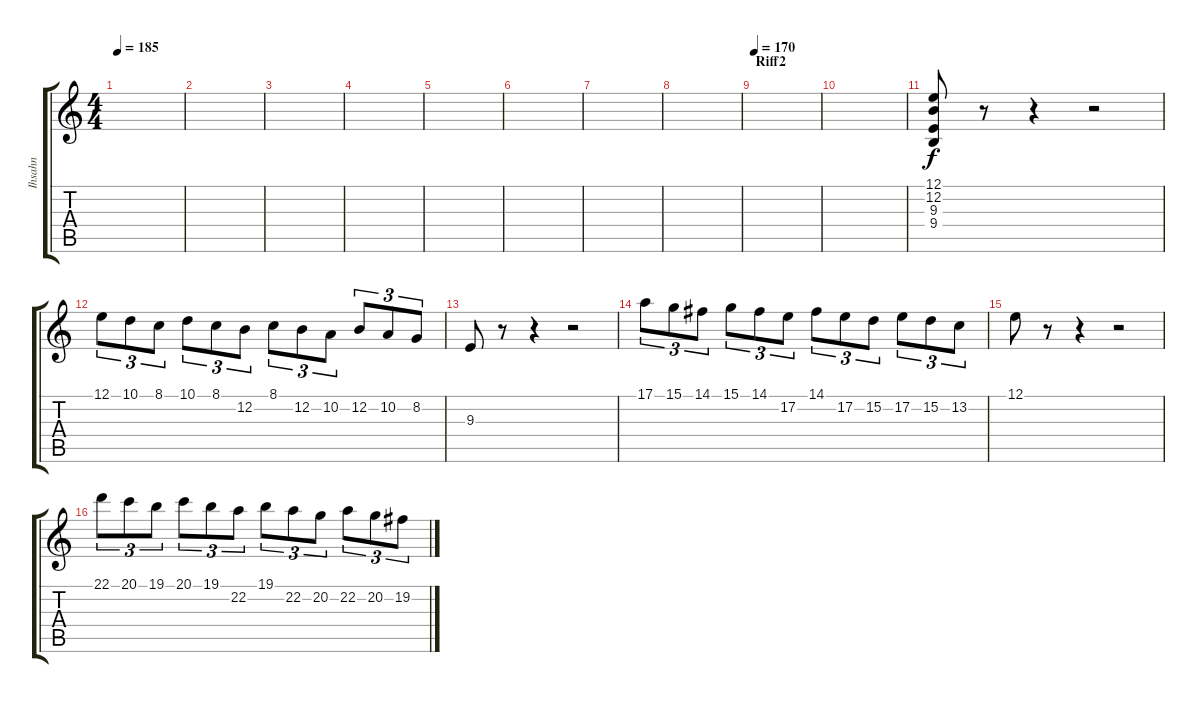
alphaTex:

\track ("Ihsahn" "Ihsahn") {instrument stringensemble1}
\staff {score tabs}
\tuning (E4 B3 G3 D3 A2 E2) {hide}
\ts (4 4)
\tempo 185
\clef g2
\ks c
|
|
|
|
|
|
|
|
\section ("" "Riff2")
\tempo 170
|
|
(12.1 12.2 9.3 9.4).8 r.8 r.4 r.2 |
12.1.8{tu (3 2)} 10.1.8{tu (3 2)} 8.1.8{tu (3 2)} 10.1.8{tu (3 2)} 8.1.8{tu (3 2)} 12.2.8{tu (3 2)} 8.1.8{tu (3 2)} 12.2.8{tu (3 2)} 10.2.8{tu (3 2)} 12.2.8{tu (3 2)} 10.2.8{tu (3 2)} 8.2.8{tu (3 2)} |
9.3.8 r.8 r.4 r.2 |
17.1.8{tu (3 2)} 15.1.8{tu (3 2)} 14.1.8{tu (3 2)} 15.1.8{tu (3 2)} 14.1.8{tu (3 2)} 17.2.8{tu (3 2)} 14.1.8{tu (3 2)} 17.2.8{tu (3 2)} 15.2.8{tu (3 2)} 17.2.8{tu (3 2)} 15.2.8{tu (3 2)} 13.2.8{tu (3 2)} |
12.1.8 r.8 r.4 r.2 |
22.1.8{tu (3 2)} 20.1.8{tu (3 2)} 19.1.8{tu (3 2)} 20.1.8{tu (3 2)} 19.1.8{tu (3 2)} 22.2.8{tu (3 2)} 19.1.8{tu (3 2)} 22.2.8{tu (3 2)} 20.2.8{tu (3 2)} 22.2.8{tu (3 2)} 20.2.8{tu (3 2)} 19.2.8{tu (3 2)}
